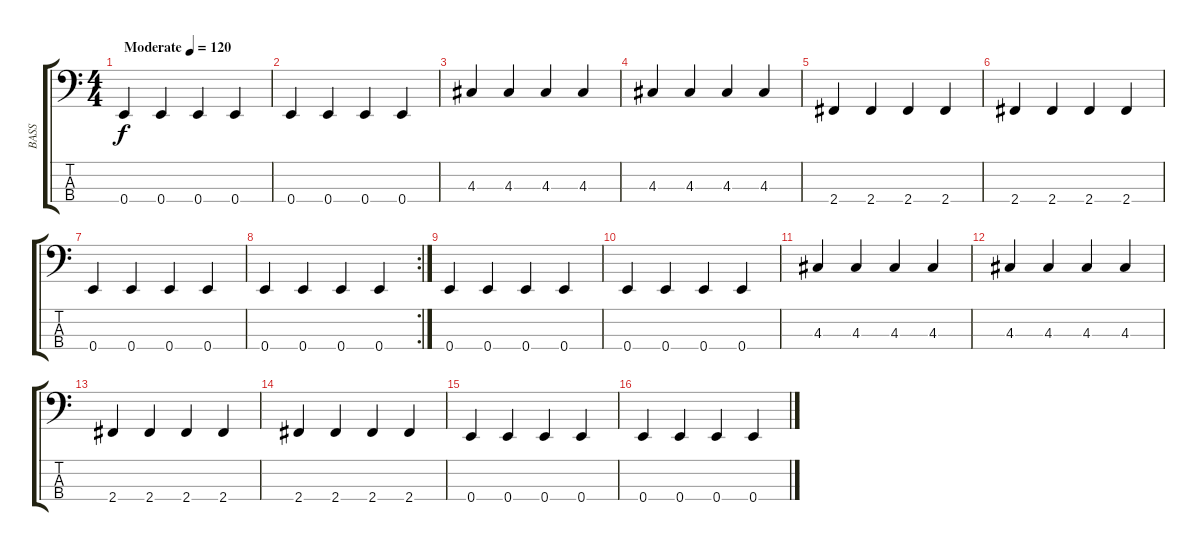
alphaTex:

\track ("BASS" "BASS") {instrument electricbassfinger}
\staff {score tabs}
\tuning (G2 D2 A1 E1) {hide}
\ts (4 4)
\tempo (120 "Moderate")
\clef f4
\ks c
0.4.4{dy f instrument electricbassfinger} 0.4.4 0.4.4 0.4.4 |
0.4.4 0.4.4 0.4.4 0.4.4 |
4.3.4 4.3.4 4.3.4 4.3.4 |
4.3.4 4.3.4 4.3.4 4.3.4 |
2.4.4 2.4.4 2.4.4 2.4.4 |
2.4.4 2.4.4 2.4.4 2.4.4 |
0.4.4 0.4.4 0.4.4 0.4.4 |
\rc 2
0.4.4 0.4.4 0.4.4 0.4.4 |
0.4.4 0.4.4 0.4.4 0.4.4 |
0.4.4 0.4.4 0.4.4 0.4.4 |
4.3.4 4.3.4 4.3.4 4.3.4 |
4.3.4 4.3.4 4.3.4 4.3.4 |
2.4.4 2.4.4 2.4.4 2.4.4 |
2.4.4 2.4.4 2.4.4 2.4.4 |
0.4.4 0.4.4 0.4.4 0.4.4 |
0.4.4 0.4.4 0.4.4 0.4.4
